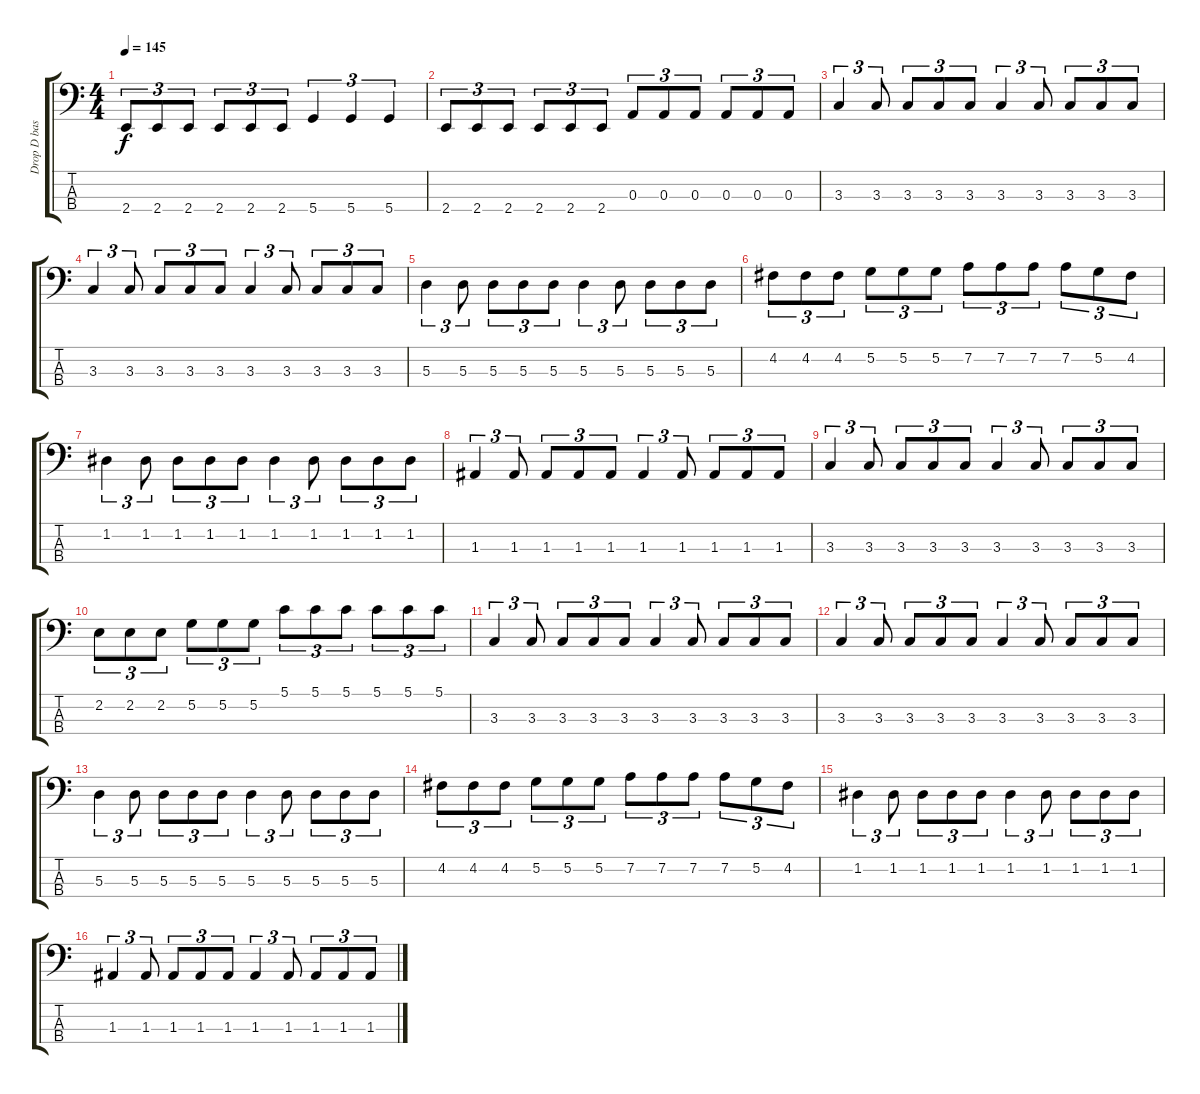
\track ("Drop D bass" "Drop D bas") {instrument electricbassfinger}
\staff {score tabs}
\tuning (G2 D2 A1 D1) {hide}
\ts (4 4)
\tempo 145
\clef f4
\ks c
2.4.8{tu (3 2) dy f} 2.4.8{tu (3 2)} 2.4.8{tu (3 2)} 2.4.8{tu (3 2)} 2.4.8{tu (3 2)} 2.4.8{tu (3 2)} 5.4.4{tu (3 2)} 5.4.4{tu (3 2)} 5.4.4{tu (3 2)} |
2.4.8{tu (3 2)} 2.4.8{tu (3 2)} 2.4.8{tu (3 2)} 2.4.8{tu (3 2)} 2.4.8{tu (3 2)} 2.4.8{tu (3 2)} 0.3.8{tu (3 2)} 0.3.8{tu (3 2)} 0.3.8{tu (3 2)} 0.3.8{tu (3 2)} 0.3.8{tu (3 2)} 0.3.8{tu (3 2)} |
3.3.4{tu (3 2)} 3.3.8{tu (3 2)} 3.3.8{tu (3 2)} 3.3.8{tu (3 2)} 3.3.8{tu (3 2)} 3.3.4{tu (3 2)} 3.3.8{tu (3 2)} 3.3.8{tu (3 2)} 3.3.8{tu (3 2)} 3.3.8{tu (3 2)} |
3.3.4{tu (3 2)} 3.3.8{tu (3 2)} 3.3.8{tu (3 2)} 3.3.8{tu (3 2)} 3.3.8{tu (3 2)} 3.3.4{tu (3 2)} 3.3.8{tu (3 2)} 3.3.8{tu (3 2)} 3.3.8{tu (3 2)} 3.3.8{tu (3 2)} |
5.3.4{tu (3 2)} 5.3.8{tu (3 2)} 5.3.8{tu (3 2)} 5.3.8{tu (3 2)} 5.3.8{tu (3 2)} 5.3.4{tu (3 2)} 5.3.8{tu (3 2)} 5.3.8{tu (3 2)} 5.3.8{tu (3 2)} 5.3.8{tu (3 2)} |
4.2.8{tu (3 2)} 4.2.8{tu (3 2)} 4.2.8{tu (3 2)} 5.2.8{tu (3 2)} 5.2.8{tu (3 2)} 5.2.8{tu (3 2)} 7.2.8{tu (3 2)} 7.2.8{tu (3 2)} 7.2.8{tu (3 2)} 7.2.8{tu (3 2)} 5.2.8{tu (3 2)} 4.2.8{tu (3 2)} |
1.2.4{tu (3 2)} 1.2.8{tu (3 2)} 1.2.8{tu (3 2)} 1.2.8{tu (3 2)} 1.2.8{tu (3 2)} 1.2.4{tu (3 2)} 1.2.8{tu (3 2)} 1.2.8{tu (3 2)} 1.2.8{tu (3 2)} 1.2.8{tu (3 2)} |
1.3.4{tu (3 2)} 1.3.8{tu (3 2)} 1.3.8{tu (3 2)} 1.3.8{tu (3 2)} 1.3.8{tu (3 2)} 1.3.4{tu (3 2)} 1.3.8{tu (3 2)} 1.3.8{tu (3 2)} 1.3.8{tu (3 2)} 1.3.8{tu (3 2)} |
3.3.4{tu (3 2)} 3.3.8{tu (3 2)} 3.3.8{tu (3 2)} 3.3.8{tu (3 2)} 3.3.8{tu (3 2)} 3.3.4{tu (3 2)} 3.3.8{tu (3 2)} 3.3.8{tu (3 2)} 3.3.8{tu (3 2)} 3.3.8{tu (3 2)} |
2.2.8{tu (3 2)} 2.2.8{tu (3 2)} 2.2.8{tu (3 2)} 5.2.8{tu (3 2)} 5.2.8{tu (3 2)} 5.2.8{tu (3 2)} 5.1.8{tu (3 2)} 5.1.8{tu (3 2)} 5.1.8{tu (3 2)} 5.1.8{tu (3 2)} 5.1.8{tu (3 2)} 5.1.8{tu (3 2)} |
3.3.4{tu (3 2)} 3.3.8{tu (3 2)} 3.3.8{tu (3 2)} 3.3.8{tu (3 2)} 3.3.8{tu (3 2)} 3.3.4{tu (3 2)} 3.3.8{tu (3 2)} 3.3.8{tu (3 2)} 3.3.8{tu (3 2)} 3.3.8{tu (3 2)} |
3.3.4{tu (3 2)} 3.3.8{tu (3 2)} 3.3.8{tu (3 2)} 3.3.8{tu (3 2)} 3.3.8{tu (3 2)} 3.3.4{tu (3 2)} 3.3.8{tu (3 2)} 3.3.8{tu (3 2)} 3.3.8{tu (3 2)} 3.3.8{tu (3 2)} |
5.3.4{tu (3 2)} 5.3.8{tu (3 2)} 5.3.8{tu (3 2)} 5.3.8{tu (3 2)} 5.3.8{tu (3 2)} 5.3.4{tu (3 2)} 5.3.8{tu (3 2)} 5.3.8{tu (3 2)} 5.3.8{tu (3 2)} 5.3.8{tu (3 2)} |
4.2.8{tu (3 2)} 4.2.8{tu (3 2)} 4.2.8{tu (3 2)} 5.2.8{tu (3 2)} 5.2.8{tu (3 2)} 5.2.8{tu (3 2)} 7.2.8{tu (3 2)} 7.2.8{tu (3 2)} 7.2.8{tu (3 2)} 7.2.8{tu (3 2)} 5.2.8{tu (3 2)} 4.2.8{tu (3 2)} |
1.2.4{tu (3 2)} 1.2.8{tu (3 2)} 1.2.8{tu (3 2)} 1.2.8{tu (3 2)} 1.2.8{tu (3 2)} 1.2.4{tu (3 2)} 1.2.8{tu (3 2)} 1.2.8{tu (3 2)} 1.2.8{tu (3 2)} 1.2.8{tu (3 2)} |
1.3.4{tu (3 2)} 1.3.8{tu (3 2)} 1.3.8{tu (3 2)} 1.3.8{tu (3 2)} 1.3.8{tu (3 2)} 1.3.4{tu (3 2)} 1.3.8{tu (3 2)} 1.3.8{tu (3 2)} 1.3.8{tu (3 2)} 1.3.8{tu (3 2)}
